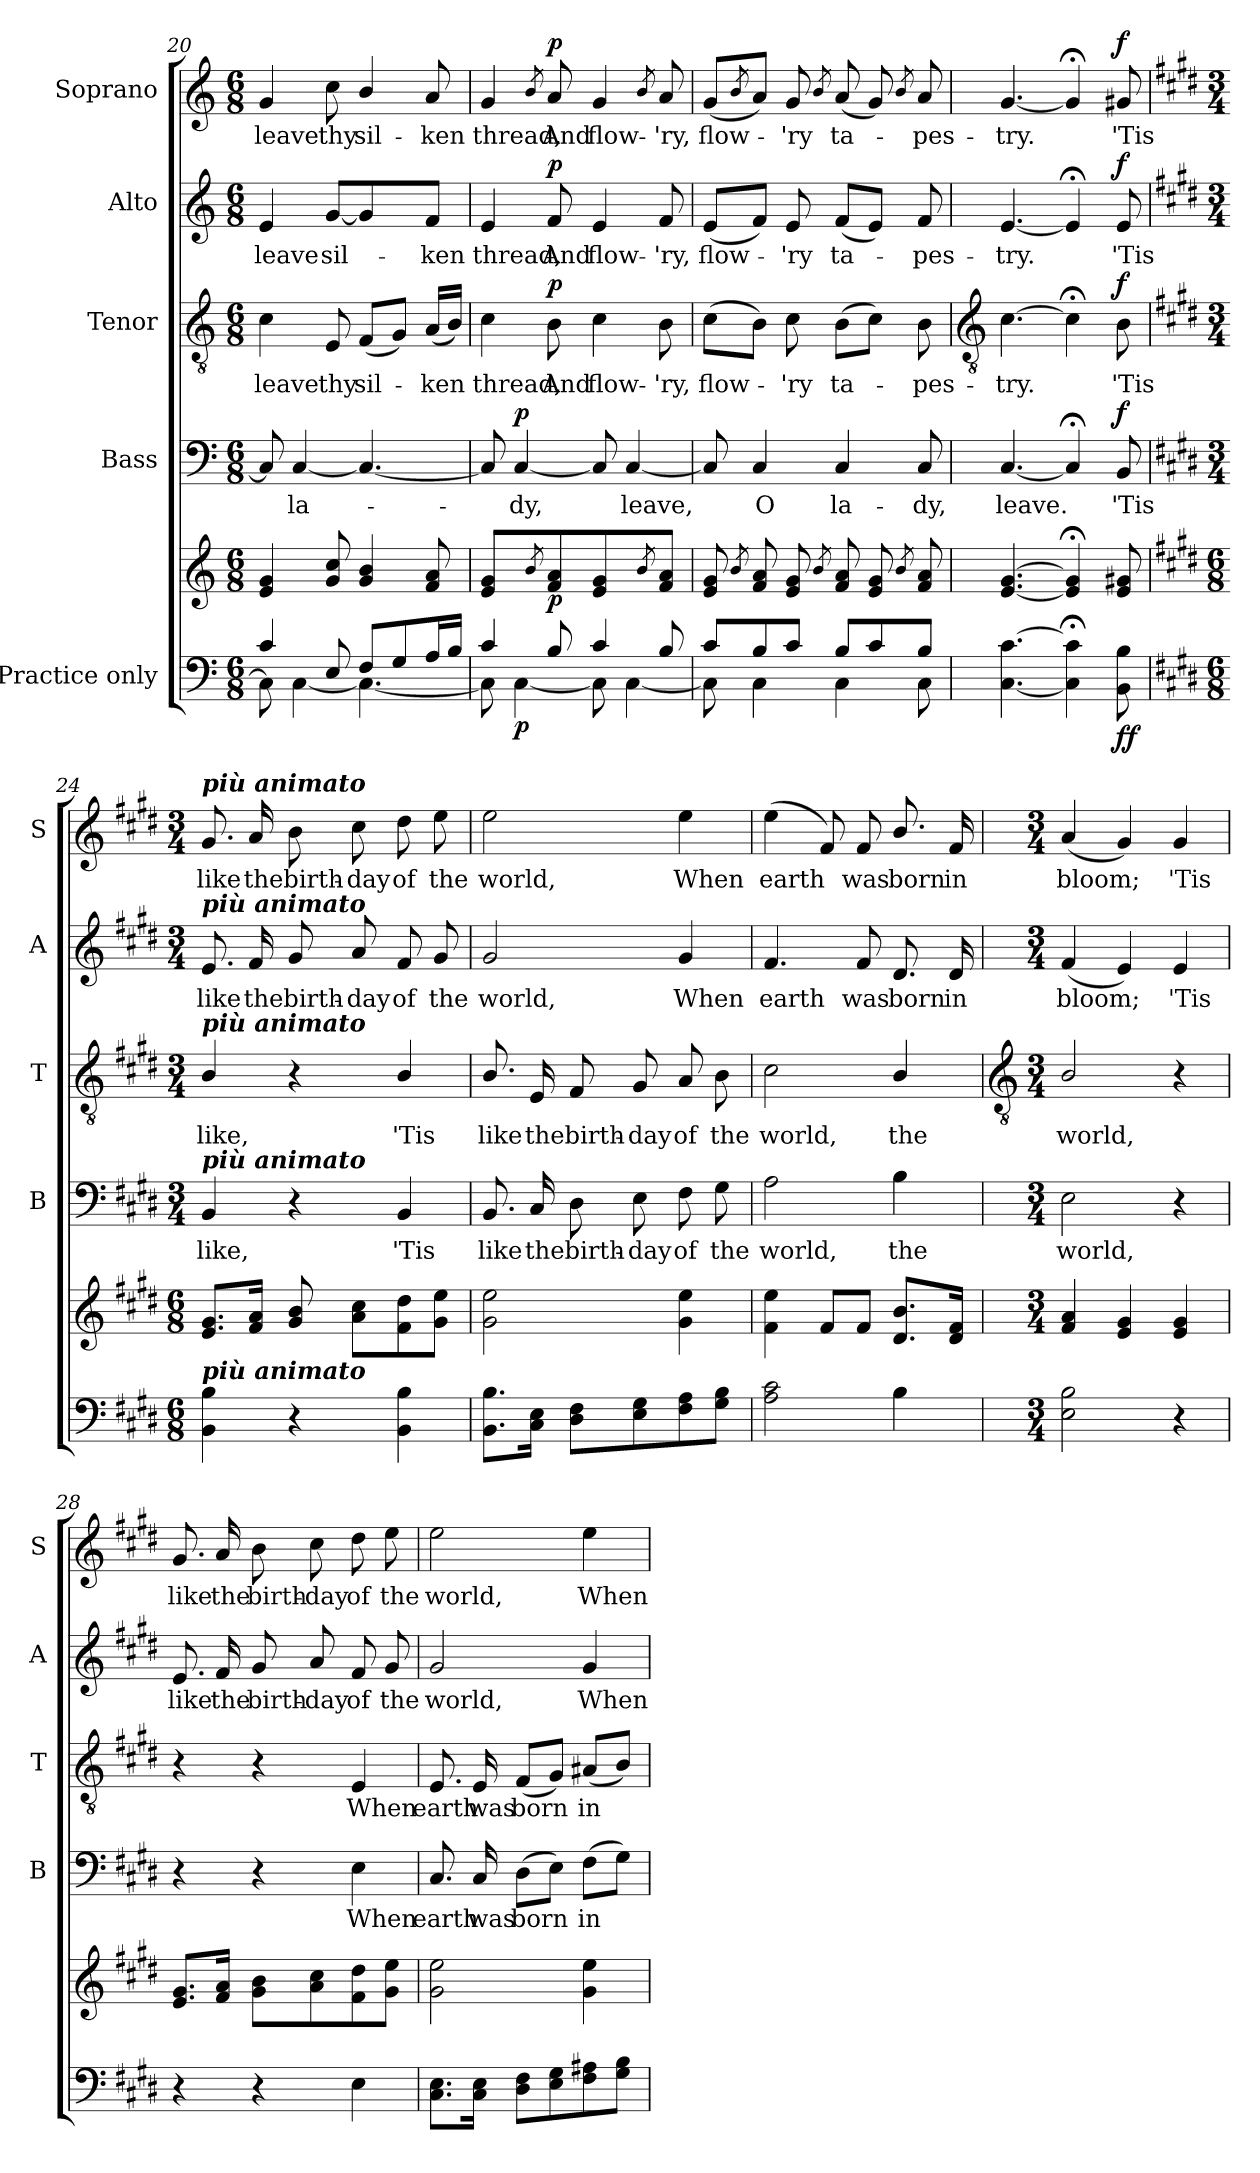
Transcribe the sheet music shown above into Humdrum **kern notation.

**kern	**kern	**dynam	**kern	**text	**dynam	**kern	**text	**dynam	**kern	**text	**dynam	**kern	**text	**dynam
*part5	*part5	*part5	*part4	*part4	*part4	*part3	*part3	*part3	*part2	*part2	*part2	*part1	*part1	*part1
*staff6	*staff5	*staff5/6	*staff4	*staff4	*staff4	*staff3	*staff3	*staff3	*staff2	*staff2	*staff2	*staff1	*staff1	*staff1
*I"Practice only	*	*	*I"Bass	*	*	*I"Tenor	*	*	*I"Alto	*	*	*I"Soprano	*	*
*	*	*	*I'B	*	*	*I'T	*	*	*I'A	*	*	*I'S	*	*
*clefF4	*clefG2	*	*clefF4	*	*	*clefGv2	*	*	*clefG2	*	*	*clefG2	*	*
*k[]	*k[]	*	*k[]	*	*	*k[]	*	*	*k[]	*	*	*k[]	*	*
*C:	*C:	*	*C:	*	*	*C:	*	*	*C:	*	*	*C:	*	*
*M6/8	*M6/8	*	*M6/8	*	*	*M6/8	*	*	*M6/8	*	*	*M6/8	*	*
=20	=20	=20	=20	=20	=20	=20	=20	=20	=20	=20	=20	=20	=20	=20
*^	*	*	*	*	*	*	*	*	*	*	*	*	*	*
!	!	!	!	!	!	!	!	!LO:LY:b	!	!	!LO:LY:b	!	!	!LO:LY:b	!
4c/	8C\]	4e 4g	.	8C]	.	.	4c	leave	.	4e	leave	.	4g	leave	.
!	!	!	!	!	!LO:LY:b	!	!	!	!	!	!	!	!	!	!
.	[4C\	.	.	[4C	la-	.	.	.	.	.	.	.	.	.	.
!	!	!	!	!	!	!	!	!LO:LY:b	!	!	!LO:LY:b	!	!	!LO:LY:b	!
8E/	.	8g 8cc	.	.	.	.	8E	thy	.	[8gL	sil-	.	8cc	thy	.
!	!	!	!	!	!	!	!	!LO:LY:b	!	!	!	!	!	!LO:LY:b	!
8F/L	4.C\_	4g/ 4b/	.	4.C_	.	.	(<8FL	sil-	.	4g]	.	.	4b/	sil-	.
8G/	.	.	.	.	.	.	8GJ)	.	.	.	.	.	.	.	.
!	!	!	!	!	!	!	!	!LO:LY:b	!	!	!LO:LY:b	!	!	!LO:LY:b	!
16A/L	.	8f 8a	.	.	.	.	(<16ALL	ken	.	8fJ	ken	.	8a	-ken	.
16B/JJ	.	.	.	.	.	.	16BJJ)	.	.	.	.	.	.	.	.
=21	=21	=21	=21	=21	=21	=21	=21	=21	=21	=21	=21	=21	=21	=21	=21
!	!	!	!	!	!	!	!	!LO:LY:b	!	!	!LO:LY:b	!	!	!LO:LY:b	!
4c/	8C\]	4e 4g	.	8C]	.	.	4c	thread,	.	4e	thread,	.	4g	thread,	.
!	!	!	!LO:DY:b=2	!	!LO:LY:b	!LO:DY:b	!	!	!	!	!	!	!	!	!
.	[4C\	.	p	[4C	dy,	p	.	.	.	.	.	.	.	.	.
.	.	8qb/L	.	.	.	.	.	.	.	.	.	.	8qb/	.	.
!	!	!	!LO:DY:b	!	!	!	!	!LO:LY:b	!LO:DY:b	!	!LO:LY:b	!LO:DY:b	!	!LO:LY:b	!LO:DY:b
8B/	.	8f 8aJ	p	.	.	.	8B	And	p	8f	And	p	8a	And	p
!	!	!	!	!	!	!	!	!LO:LY:b	!	!	!LO:LY:b	!	!	!LO:LY:b	!
4c/	8C\]	4e 4g	.	8C]	.	.	4c	flow-	.	4e	flow-	.	4g	flow-	.
!	!	!	!	!	!LO:LY:b	!	!	!	!	!	!	!	!	!	!
.	[4C\	.	.	[4C	leave,	.	.	.	.	.	.	.	.	.	.
.	.	8qb/L	.	.	.	.	.	.	.	.	.	.	8qb/	.	.
!	!	!	!	!	!	!	!	!LO:LY:b	!	!	!LO:LY:b	!	!	!LO:LY:b	!
8B/	.	8f 8aJ	.	.	.	.	8B	-'ry,	.	8f	-'ry,	.	8a	-'ry,	.
=22	=22	=22	=22	=22	=22	=22	=22	=22	=22	=22	=22	=22	=22	=22	=22
!	!	!	!	!	!	!	!	!LO:LY:b	!	!	!LO:LY:b	!	!	!LO:LY:b	!
8c/L	8C\]	8e 8gL	.	8C]	.	.	(>8cL	flow-	.	(<8eL	flow-	.	(<8gL	flow-	.
.	.	8qb/	.	.	.	.	.	.	.	.	.	.	8qb/	.	.
!	!	!	!	!	!LO:LY:b	!	!	!	!	!	!	!	!	!	!
8B/	4C\	8f 8a	.	4C	O	.	8BJ)	.	.	8fJ)	.	.	8aJ)	.	.
!	!	!	!	!	!	!	!	!LO:LY:b	!	!	!LO:LY:b	!	!	!LO:LY:b	!
8c/J	.	8e 8g	.	.	.	.	8c	'ry	.	8e	'ry	.	8gL	'ry	.
.	.	8qb/J	.	.	.	.	.	.	.	.	.	.	8qb/J	.	.
!	!	!	!	!	!LO:LY:b	!	!	!LO:LY:b	!	!	!LO:LY:b	!	!	!LO:LY:b	!
8B/L	4C\	8f 8aL	.	4C	la-	.	(>8BL	ta-	.	(<8fL	ta-	.	(<8aL	ta-	.
8c/	.	8e 8g	.	.	.	.	8cJ)	.	.	8eJ)	.	.	8g)	.	.
.	.	8qb/	.	.	.	.	.	.	.	.	.	.	8qb/J	.	.
!	!	!	!	!	!LO:LY:b	!	!	!LO:LY:b	!	!	!LO:LY:b	!	!	!LO:LY:b	!
8B/J	8C\	8f 8aJ	.	8C	-dy,	.	8B	pes-	.	8f	pes-	.	8a	pes-	.
*v	*v	*	*	*	*	*	*	*	*	*	*	*	*	*	*
!!LO:LB:g=z
=23	=23	=23	=23	=23	=23	=23	=23	=23	=23	=23	=23	=23	=23	=23
*	*	*	*	*	*	*clefGv2	*	*	*	*	*	*	*	*
*^	*	*	*	*	*	*	*	*	*	*	*	*	*	*
!	!	!	!	!	!LO:LY:b	!	!	!LO:LY:b	!	!	!LO:LY:b	!	!	!LO:LY:b	!
*v	*v	*	*	*	*	*	*	*	*	*	*	*	*	*	*
[4.C [4.c	[4.e [4.g	.	[4.C	leave.	.	[4.c	-try.	.	[4.e	-try.	.	[4.g	-try.	.
4C];< 4c];<	4e];< 4g];<	.	4C;<]	.	.	4c;<]	.	.	4e;<]	.	.	4g;<]	.	.
!	!	!LO:DY:b=2	!	!LO:LY:b	!	!	!LO:LY:b	!	!	!LO:LY:b	!	!	!LO:LY:b	!
!	!	!LO:DY:n=1:b	!	!	!LO:DY:b	!	!	!LO:DY:b	!	!	!LO:DY:b	!	!	!LO:DY:b
8BB 8B	8e 8g#X	f f	8BB	'Tis	f	8B	'Tis	f	8e	'Tis	f	8g#X	'Tis	f
=24	=24	=24	=24	=24	=24	=24	=24	=24	=24	=24	=24	=24	=24	=24
*k[f#c#g#d#]	*k[f#c#g#d#]	*	*k[f#c#g#d#]	*	*	*k[f#c#g#d#]	*	*	*k[f#c#g#d#]	*	*	*k[f#c#g#d#]	*	*
*E:	*E:	*	*E:	*	*	*E:	*	*	*E:	*	*	*E:	*	*
*M6/8	*M6/8	*	*M3/4	*	*	*M3/4	*	*	*M3/4	*	*	*M3/4	*	*
!	!	!	!	!	!	!	!	!	!	!	!	!LO:TX:a:Bi:t=più animato	!	!
!	!	!	!	!	!	!	!	!	!LO:TX:a:Bi:t=più animato	!	!	!	!	!
!	!	!	!	!	!	!LO:TX:a:Bi:t=più animato	!	!	!	!	!	!	!	!
!	!	!	!LO:TX:a:Bi:t=più animato	!	!	!	!	!	!	!	!	!	!	!
!LO:TX:a:Bi:t=più animato	!	!	!	!	!	!	!	!	!	!	!	!	!	!
!	!	!	!	!LO:LY:b	!	!	!LO:LY:b	!	!	!LO:LY:b	!	!	!LO:LY:b	!
4BB 4B	8.e 8.g#L	.	4BB	like,	.	4B/	like,	.	8.e	like	.	8.g#	like	.
!	!	!	!	!	!	!	!	!	!	!LO:LY:b	!	!	!LO:LY:b	!
.	16f# 16aJ	.	.	.	.	.	.	.	16f#	the	.	16a	the	.
!	!	!	!	!	!	!	!	!	!	!LO:LY:b	!	!	!LO:LY:b	!
4r	8g# 8b	.	4r	.	.	4r	.	.	8g#	birth-	.	8b	birth-	.
!	!	!	!	!	!	!	!	!	!	!LO:LY:b	!	!	!LO:LY:b	!
.	8a 8cc#L	.	.	.	.	.	.	.	8a	-day	.	8cc#	-day	.
!	!	!	!	!LO:LY:b	!	!	!LO:LY:b	!	!	!LO:LY:b	!	!	!LO:LY:b	!
4BB 4B	8f# 8dd#	.	4BB	'Tis	.	4B/	'Tis	.	8f#	of	.	8dd#	of	.
!	!	!	!	!	!	!	!	!	!	!LO:LY:b	!	!	!LO:LY:b	!
.	8g# 8eeJ	.	.	.	.	.	.	.	8g#	the	.	8ee	the	.
=25	=25	=25	=25	=25	=25	=25	=25	=25	=25	=25	=25	=25	=25	=25
!	!	!	!	!LO:LY:b	!	!	!LO:LY:b	!	!	!LO:LY:b	!	!	!LO:LY:b	!
8.BB 8.BL	2g# 2ee	.	8.BB	like	.	8.B/	like	.	2g#	world,	.	2ee	world,	.
!	!	!	!	!LO:LY:b	!	!	!LO:LY:b	!	!	!	!	!	!	!
16C# 16EJ	.	.	16C#	the	.	16E	the	.	.	.	.	.	.	.
!	!	!	!	!LO:LY:b	!	!	!LO:LY:b	!	!	!	!	!	!	!
8D# 8F#L	.	.	8D#	birth-	.	8F#	birth-	.	.	.	.	.	.	.
!	!	!	!	!LO:LY:b	!	!	!LO:LY:b	!	!	!	!	!	!	!
8E 8G#	.	.	8E	-day	.	8G#	-day	.	.	.	.	.	.	.
!	!	!	!	!LO:LY:b	!	!	!LO:LY:b	!	!	!LO:LY:b	!	!	!LO:LY:b	!
8F# 8A	4g# 4ee	.	8F#	of	.	8A	of	.	4g#	When	.	4ee	When	.
!	!	!	!	!LO:LY:b	!	!	!LO:LY:b	!	!	!	!	!	!	!
8G# 8BJ	.	.	8G#	the	.	8B	the	.	.	.	.	.	.	.
=26	=26	=26	=26	=26	=26	=26	=26	=26	=26	=26	=26	=26	=26	=26
!	!	!	!	!LO:LY:b	!	!	!LO:LY:b	!	!	!LO:LY:b	!	!	!LO:LY:b	!
2A 2c#	4f# 4ee	.	2A	world,	.	2c#	world,	.	4.f#	earth	.	(<4ee	earth	.
.	8f#L	.	.	.	.	.	.	.	.	.	.	8f#)	.	.
!	!	!	!	!	!	!	!	!	!	!LO:LY:b	!	!	!LO:LY:b	!
.	8f#J	.	.	.	.	.	.	.	8f#	was	.	8f#	was	.
!	!	!	!	!LO:LY:b	!	!	!LO:LY:b	!	!	!LO:LY:b	!	!	!LO:LY:b	!
4B	8.d# 8.bL	.	4B	the	.	4B/	the	.	8.d#	born	.	8.b/	born	.
!	!	!	!	!	!	!	!	!	!	!LO:LY:b	!	!	!LO:LY:b	!
.	16d# 16f#J	.	.	.	.	.	.	.	16d#	in	.	16f#	in	.
!!LO:LB:g=z
=27	=27	=27	=27	=27	=27	=27	=27	=27	=27	=27	=27	=27	=27	=27
*	*	*	*	*	*	*clefGv2	*	*	*	*	*	*	*	*
*M3/4	*M3/4	*	*M3/4	*	*	*M3/4	*	*	*M3/4	*	*	*M3/4	*	*
!	!	!	!	!LO:LY:b	!	!	!LO:LY:b	!	!	!LO:LY:b	!	!	!LO:LY:b	!
2E 2B	4f# 4a	.	2E	world,	.	2B/	world,	.	(<4f#	bloom;	.	(<4a	bloom;	.
.	4e 4g#	.	.	.	.	.	.	.	4e)	.	.	4g#)	.	.
!	!	!	!	!	!	!	!	!	!	!LO:LY:b	!	!	!LO:LY:b	!
4r	4e 4g#	.	4r	.	.	4r	.	.	4e	'Tis	.	4g#	'Tis	.
=28	=28	=28	=28	=28	=28	=28	=28	=28	=28	=28	=28	=28	=28	=28
!	!	!	!	!	!	!	!	!	!	!LO:LY:b	!	!	!LO:LY:b	!
4r	8.e 8.g#L	.	4r	.	.	4r	.	.	8.e	like	.	8.g#	like	.
!	!	!	!	!	!	!	!	!	!	!LO:LY:b	!	!	!LO:LY:b	!
.	16f# 16aJ	.	.	.	.	.	.	.	16f#	the	.	16a	the	.
!	!	!	!	!	!	!	!	!	!	!LO:LY:b	!	!	!LO:LY:b	!
4r	8g# 8bL	.	4r	.	.	4r	.	.	8g#	birth-	.	8b	birth-	.
!	!	!	!	!	!	!	!	!	!	!LO:LY:b	!	!	!LO:LY:b	!
.	8a 8cc#	.	.	.	.	.	.	.	8a	-day	.	8cc#	-day	.
!	!	!	!	!LO:LY:b	!	!	!LO:LY:b	!	!	!LO:LY:b	!	!	!LO:LY:b	!
4E	8f# 8dd#	.	4E	When	.	4E	When	.	8f#	of	.	8dd#	of	.
!	!	!	!	!	!	!	!	!	!	!LO:LY:b	!	!	!LO:LY:b	!
.	8g# 8eeJ	.	.	.	.	.	.	.	8g#	the	.	8ee	the	.
=29	=29	=29	=29	=29	=29	=29	=29	=29	=29	=29	=29	=29	=29	=29
!	!	!	!	!LO:LY:b	!	!	!LO:LY:b	!	!	!LO:LY:b	!	!	!LO:LY:b	!
8.C# 8.EL	2g# 2ee	.	8.C#	earth	.	8.E	earth	.	2g#	world,	.	2ee	world,	.
!	!	!	!	!LO:LY:b	!	!	!LO:LY:b	!	!	!	!	!	!	!
16C# 16EJ	.	.	16C#	was	.	16E	was	.	.	.	.	.	.	.
!	!	!	!	!LO:LY:b	!	!	!LO:LY:b	!	!	!	!	!	!	!
8D# 8F#L	.	.	(>8D#L	born	.	(<8F#L	born	.	.	.	.	.	.	.
8E 8G#	.	.	8EJ)	.	.	8G#J)	.	.	.	.	.	.	.	.
!	!	!	!	!LO:LY:b	!	!	!LO:LY:b	!	!	!LO:LY:b	!	!	!LO:LY:b	!
8F# 8A#X	4g# 4ee	.	(>8F#L	in	.	(<8A#XL	in	.	4g#	When	.	4ee	When	.
8G# 8BJ	.	.	8G#J)	.	.	8BJ)	.	.	.	.	.	.	.	.
=	=	=	=	=	=	=	=	=	=	=	=	=	=	=
*-	*-	*-	*-	*-	*-	*-	*-	*-	*-	*-	*-	*-	*-	*-
